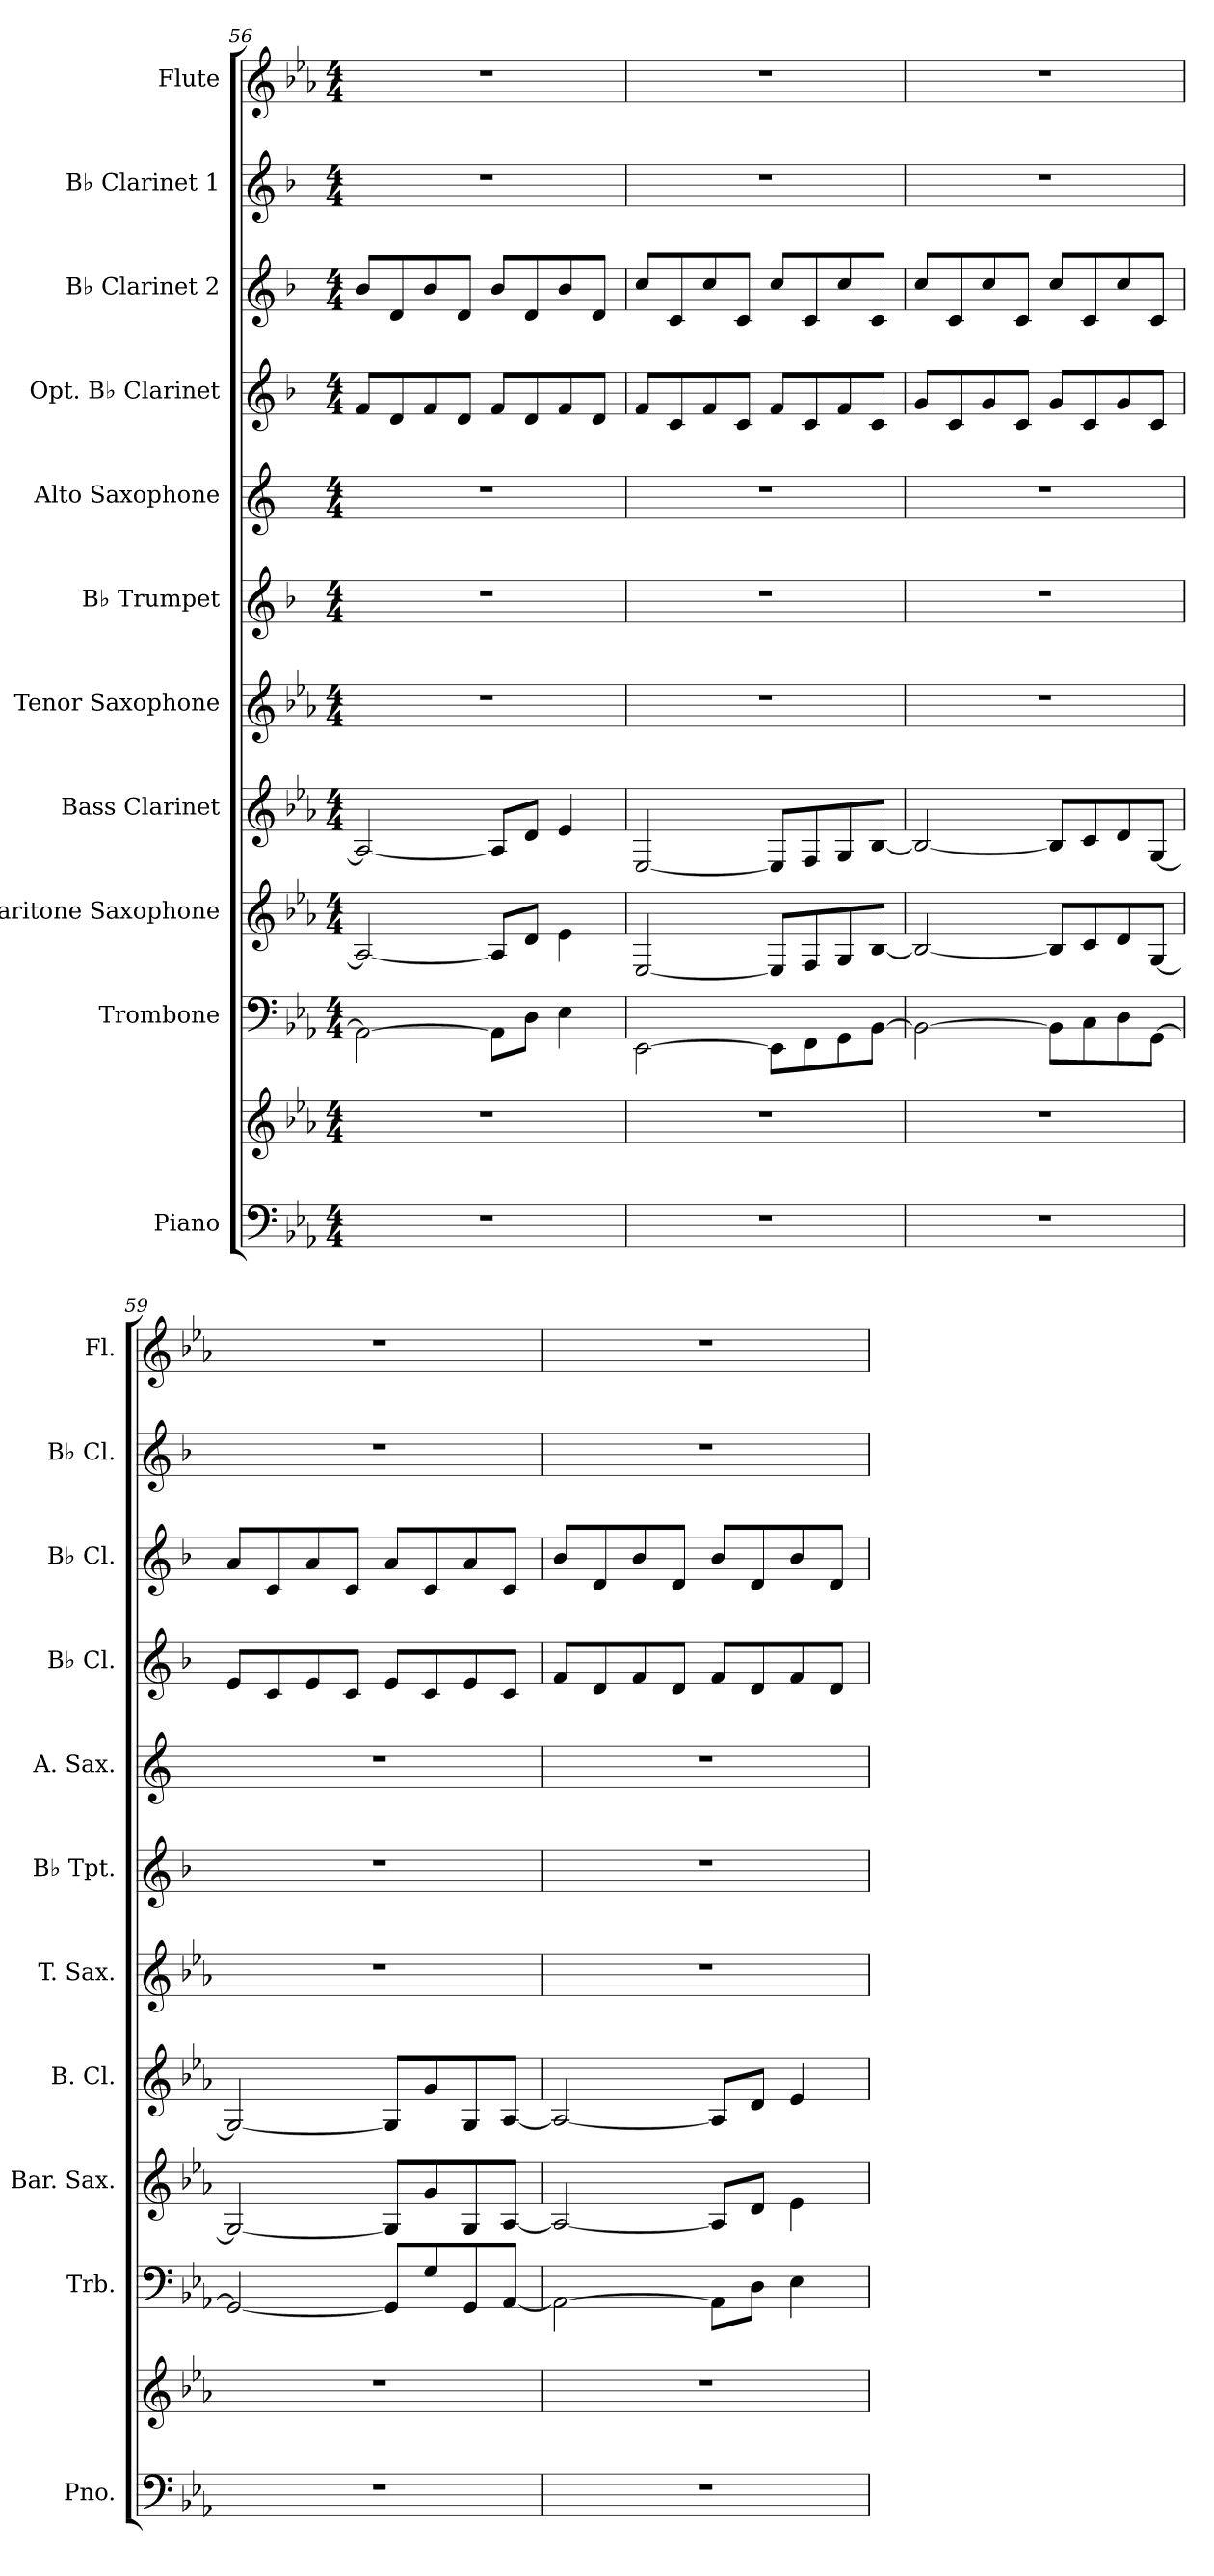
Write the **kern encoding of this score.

**kern	**kern	**kern	**kern	**kern	**kern	**kern	**kern	**kern	**kern	**kern	**kern
*part11	*part11	*part10	*part9	*part8	*part7	*part6	*part5	*part4	*part3	*part2	*part1
*staff12	*staff11	*staff10	*staff9	*staff8	*staff7	*staff6	*staff5	*staff4	*staff3	*staff2	*staff1
*I"Piano	*	*I"Trombone	*I"Baritone Saxophone	*I"Bass Clarinet	*I"Tenor Saxophone	*I"B♭ Trumpet	*I"Alto Saxophone	*I"Opt. B♭ Clarinet	*I"B♭ Clarinet 2	*I"B♭ Clarinet 1	*I"Flute
*I'Pno.	*	*I'Trb.	*I'Bar. Sax.	*I'B. Cl.	*I'T. Sax.	*I'B♭ Tpt.	*I'A. Sax.	*I'B♭ Cl.	*I'B♭ Cl.	*I'B♭ Cl.	*I'Fl.
*clefF4	*clefG2	*clefF4	*clefG2	*clefG2	*clefG2	*clefG2	*clefG2	*clefG2	*clefG2	*clefG2	*clefG2
*	*	*	*ITrd12c21	*ITrd8c14	*ITrd8c14	*ITrd1c2	*ITrd5c9	*ITrd1c2	*ITrd1c2	*ITrd1c2	*
*k[b-e-a-]	*k[b-e-a-]	*k[b-e-a-]	*k[b-e-a-]	*k[b-e-a-]	*k[b-e-a-]	*k[b-e-a-]	*k[b-e-a-]	*k[b-e-a-]	*k[b-e-a-]	*k[b-e-a-]	*k[b-e-a-]
*E-:	*E-:	*E-:	*	*	*	*	*	*	*	*	*E-:
*M4/4	*M4/4	*M4/4	*M4/4	*M4/4	*M4/4	*M4/4	*M4/4	*M4/4	*M4/4	*M4/4	*M4/4
=56	=56	=56	=56	=56	=56	=56	=56	=56	=56	=56	=56
1r	1r	2AA-\_	2AA-/_	2AA-/_	1r	1r	1r	8e-/L	8a-/L	1r	1r
.	.	.	.	.	.	.	.	8c/	8c/	.	.
.	.	.	.	.	.	.	.	8e-/	8a-/	.	.
.	.	.	.	.	.	.	.	8c/J	8c/J	.	.
.	.	8AA-\L]	8AA-/L]	8AA-/L]	.	.	.	8e-/L	8a-/L	.	.
.	.	8D\J	8D/J	8D/J	.	.	.	8c/	8c/	.	.
.	.	4E-\	4E-\	4E-/	.	.	.	8e-/	8a-/	.	.
.	.	.	.	.	.	.	.	8c/J	8c/J	.	.
=57	=57	=57	=57	=57	=57	=57	=57	=57	=57	=57	=57
1r	1r	[2EE-\	[2EE-/	[2EE-/	1r	1r	1r	8e-/L	8b-/L	1r	1r
.	.	.	.	.	.	.	.	8B-/	8B-/	.	.
.	.	.	.	.	.	.	.	8e-/	8b-/	.	.
.	.	.	.	.	.	.	.	8B-/J	8B-/J	.	.
.	.	8EE-\L]	8EE-/L]	8EE-/L]	.	.	.	8e-/L	8b-/L	.	.
.	.	8FF\	8FF/	8FF/	.	.	.	8B-/	8B-/	.	.
.	.	8GG\	8GG/	8GG/	.	.	.	8e-/	8b-/	.	.
.	.	[8BB-\J	[8BB-/J	[8BB-/J	.	.	.	8B-/J	8B-/J	.	.
!!LO:PB:g=z
=58	=58	=58	=58	=58	=58	=58	=58	=58	=58	=58	=58
1r	1r	2BB-\_	2BB-/_	2BB-/_	1r	1r	1r	8f/L	8b-/L	1r	1r
.	.	.	.	.	.	.	.	8B-/	8B-/	.	.
.	.	.	.	.	.	.	.	8f/	8b-/	.	.
.	.	.	.	.	.	.	.	8B-/J	8B-/J	.	.
.	.	8BB-\L]	8BB-/L]	8BB-/L]	.	.	.	8f/L	8b-/L	.	.
.	.	8C\	8C/	8C/	.	.	.	8B-/	8B-/	.	.
.	.	8D\	8D/	8D/	.	.	.	8f/	8b-/	.	.
.	.	[8GG\J	[8GG/J	[8GG/J	.	.	.	8B-/J	8B-/J	.	.
=59	=59	=59	=59	=59	=59	=59	=59	=59	=59	=59	=59
1r	1r	2GG/_	2GG/_	2GG/_	1r	1r	1r	8d/L	8g/L	1r	1r
.	.	.	.	.	.	.	.	8B-/	8B-/	.	.
.	.	.	.	.	.	.	.	8d/	8g/	.	.
.	.	.	.	.	.	.	.	8B-/J	8B-/J	.	.
.	.	8GG/L]	8GG/L]	8GG/L]	.	.	.	8d/L	8g/L	.	.
.	.	8G/	8G/	8G/	.	.	.	8B-/	8B-/	.	.
.	.	8GG/	8GG/	8GG/	.	.	.	8d/	8g/	.	.
.	.	[8AA-/J	[8AA-/J	[8AA-/J	.	.	.	8B-/J	8B-/J	.	.
=60	=60	=60	=60	=60	=60	=60	=60	=60	=60	=60	=60
1r	1r	2AA-\_	2AA-/_	2AA-/_	1r	1r	1r	8e-/L	8a-/L	1r	1r
.	.	.	.	.	.	.	.	8c/	8c/	.	.
.	.	.	.	.	.	.	.	8e-/	8a-/	.	.
.	.	.	.	.	.	.	.	8c/J	8c/J	.	.
.	.	8AA-\L]	8AA-/L]	8AA-/L]	.	.	.	8e-/L	8a-/L	.	.
.	.	8D\J	8D/J	8D/J	.	.	.	8c/	8c/	.	.
.	.	4E-\	4E-\	4E-/	.	.	.	8e-/	8a-/	.	.
.	.	.	.	.	.	.	.	8c/J	8c/J	.	.
=	=	=	=	=	=	=	=	=	=	=	=
*-	*-	*-	*-	*-	*-	*-	*-	*-	*-	*-	*-
